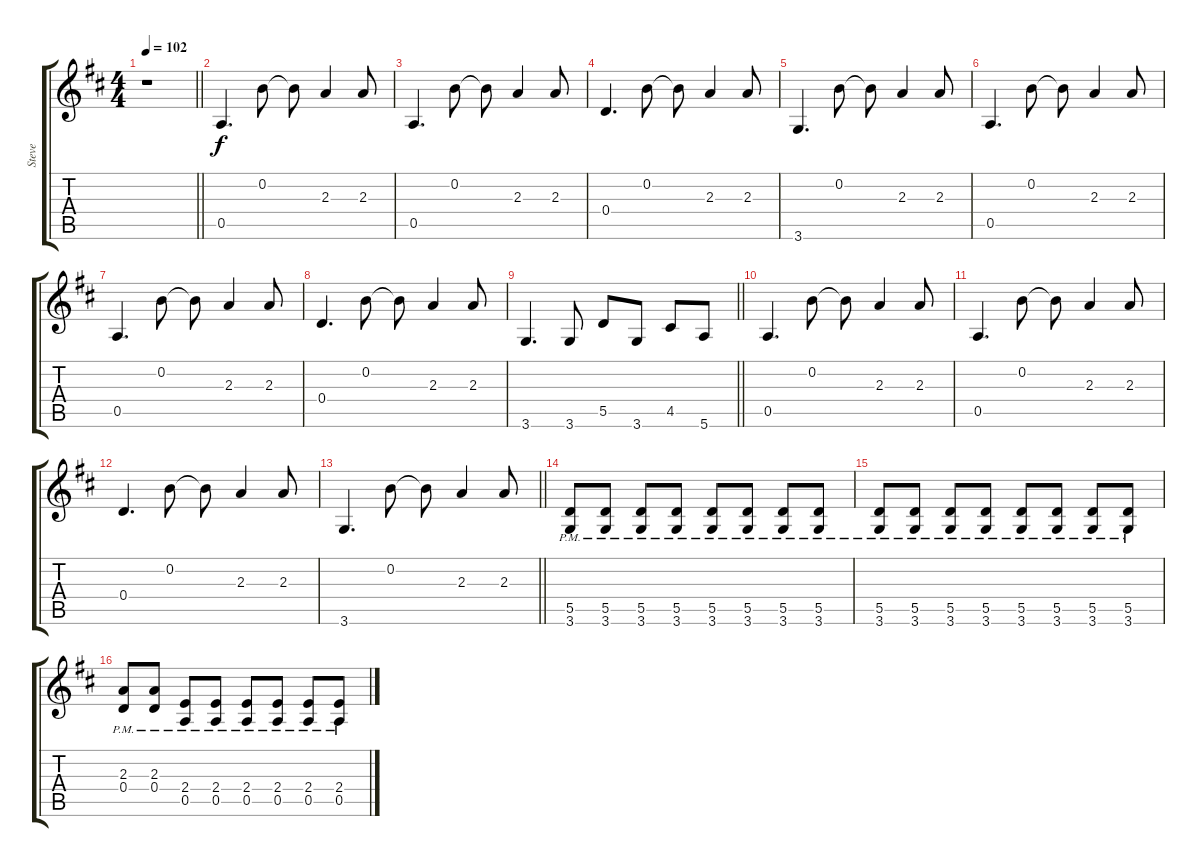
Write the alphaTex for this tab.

\track ("Steve" "Steve") {instrument distortionguitar}
\staff {score tabs}
\tuning (E4 B3 G3 D3 A2 E2) {hide}
\ts (4 4)
\tempo 102
\clef g2
\barLineRight lightlight
\ks d
r.1{dy f} |
0.5.4{d} 0.2.8 0.2{t}.8 2.3.4 2.3.8 |
0.5.4{d} 0.2.8 0.2{t}.8 2.3.4 2.3.8 |
0.4.4{d} 0.2.8 0.2{t}.8 2.3.4 2.3.8 |
3.6.4{d} 0.2.8 0.2{t}.8 2.3.4 2.3.8 |
0.5.4{d} 0.2.8 0.2{t}.8 2.3.4 2.3.8 |
0.5.4{d} 0.2.8 0.2{t}.8 2.3.4 2.3.8 |
0.4.4{d} 0.2.8 0.2{t}.8 2.3.4 2.3.8 |
\barLineRight lightlight
3.6.4{d} 3.6.8 5.5.8 3.6.8 4.5.8 5.6.8 |
0.5.4{d} 0.2.8 0.2{t}.8 2.3.4 2.3.8 |
0.5.4{d} 0.2.8 0.2{t}.8 2.3.4 2.3.8 |
0.4.4{d} 0.2.8 0.2{t}.8 2.3.4 2.3.8 |
\barLineRight lightlight
3.6.4{d} 0.2.8 0.2{t}.8 2.3.4 2.3.8 |
(5.5{pm} 3.6{pm}).8 (5.5{pm} 3.6{pm}).8 (5.5{pm} 3.6{pm}).8 (5.5{pm} 3.6{pm}).8 (5.5{pm} 3.6{pm}).8 (5.5{pm} 3.6{pm}).8 (5.5{pm} 3.6{pm}).8 (5.5{pm} 3.6{pm}).8 |
(5.5{pm} 3.6{pm}).8 (5.5{pm} 3.6{pm}).8 (5.5{pm} 3.6{pm}).8 (5.5{pm} 3.6{pm}).8 (5.5{pm} 3.6{pm}).8 (5.5{pm} 3.6{pm}).8 (5.5{pm} 3.6{pm}).8 (5.5{pm} 3.6{pm}).8 |
(2.3{pm} 0.4{pm}).8 (2.3{pm} 0.4{pm}).8 (2.4{pm} 0.5{pm}).8 (2.4{pm} 0.5{pm}).8 (2.4{pm} 0.5{pm}).8 (2.4{pm} 0.5{pm}).8 (2.4{pm} 0.5{pm}).8 (2.4{pm} 0.5{pm}).8
